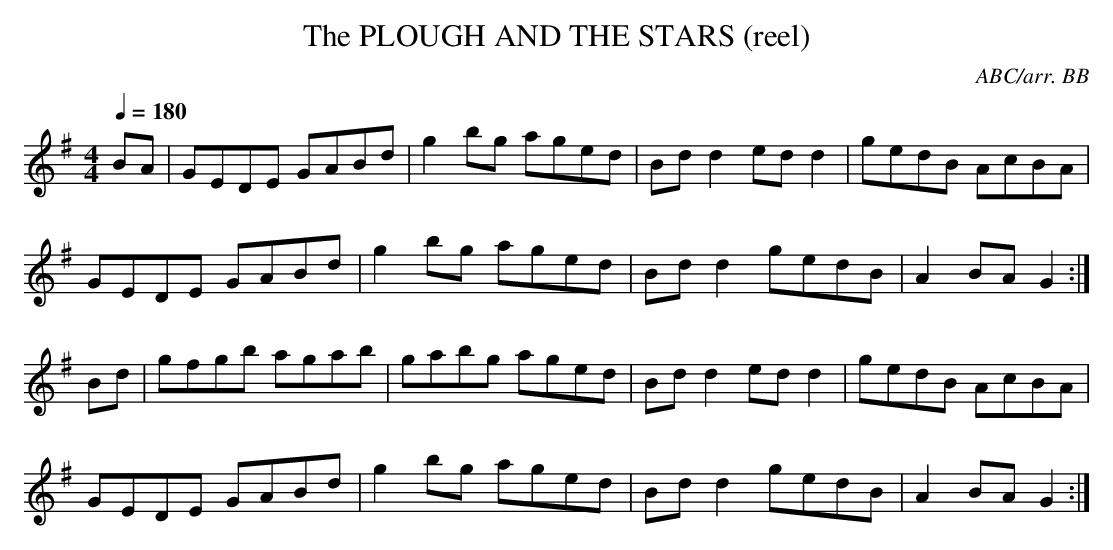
X:1
T:PLOUGH AND THE STARS (reel), The
C:ABC/arr. BB
of music - did he actually compose this or is he just the
source of the tune?
Q:1/4=180
L:1/8
M:4/4
K:G
BA|GEDE GABd|g2bg aged|Bdd2 edd2|gedB AcBA|
GEDE GABd|g2bg aged|Bdd2 gedB|A2BA G2:|
Bd|gfgb agab|gabg aged|Bdd2 edd2|gedB AcBA|
GEDE GABd|g2bg aged|Bdd2 gedB|A2BA G2:|
